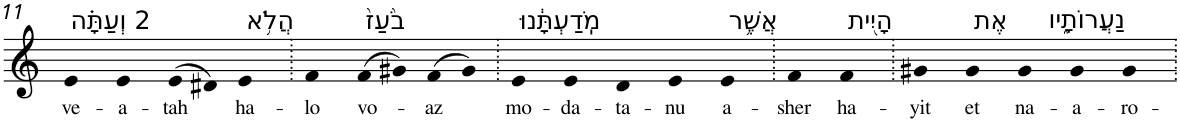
**kern	**text
*part1	*part1
*staff1	*staff1
*I"Piano	*
*I'Pno	*
!!LO:PB:g=z
*clefG2	*
*k[]	*
=11	=11
!LO:TX:a:t=2 וְעַתָּ֗ה	!
!	!LO:LY:b
4e	ve-
!	!LO:LY:b
4e	-a-
!	!LO:LY:b
(>8e	-tah
8d#X)	.
!LO:TX:a:t=הֲלֹ֥א	!
!	!LO:LY:b
4e	ha-
=12.	=12.
!	!LO:LY:b
4f	-lo
!LO:TX:a:t=בֹ֙עַז֙	!
!	!LO:LY:b
(>8f	vo-
8g#X)	.
!	!LO:LY:b
(>8f	-az
8g#)	.
=13.	=13.
!LO:TX:a:t=מֹֽדַעְתָּ֔נוּ	!
!	!LO:LY:b
4e	mo-
!	!LO:LY:b
4e	-da-
!	!LO:LY:b
4d	-ta-
!	!LO:LY:b
4e	-nu
!LO:TX:a:t=אֲשֶׁ֥ר	!
!	!LO:LY:b
4e	a-
=14.	=14.
!	!LO:LY:b
4f	-sher
!LO:TX:a:t=הָיִ֖ית	!
!	!LO:LY:b
4f	ha-
=15.	=15.
!	!LO:LY:b
4g#X	-yit
!LO:TX:a:t=אֶת	!
!	!LO:LY:b
4g#	et
!LO:TX:a:t=נַעֲרוֹתָ֑יו	!
!	!LO:LY:b
4g#	na-
!	!LO:LY:b
4g#	-a-
!	!LO:LY:b
4g#	-ro-
=.	=.
*-	*-
